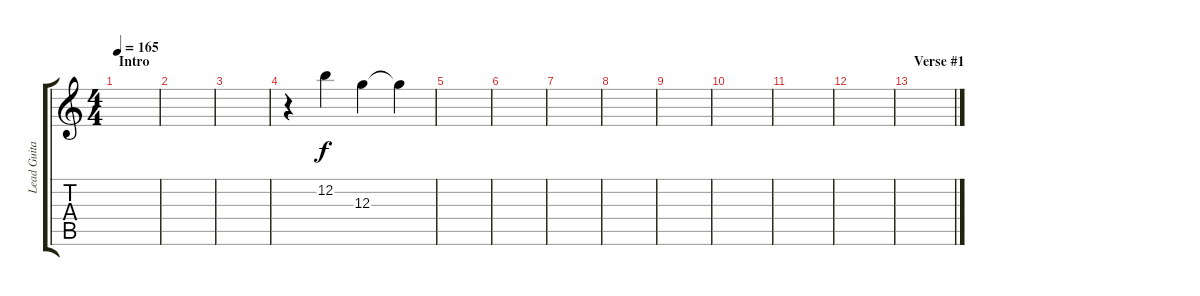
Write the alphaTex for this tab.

\track ("Lead Guitar" "Lead Guita") {instrument overdrivenguitar}
\staff {score tabs}
\tuning (E4 B3 G3 D3 A2 E2) {hide}
\ts (4 4)
\section ("" "Intro")
\tempo 165
\clef g2
\ks c
|
|
|
r.4 12.2.4 12.3.4 12.3{t}.4 |
|
|
|
|
|
|
|
|
\section ("" "Verse #1")
